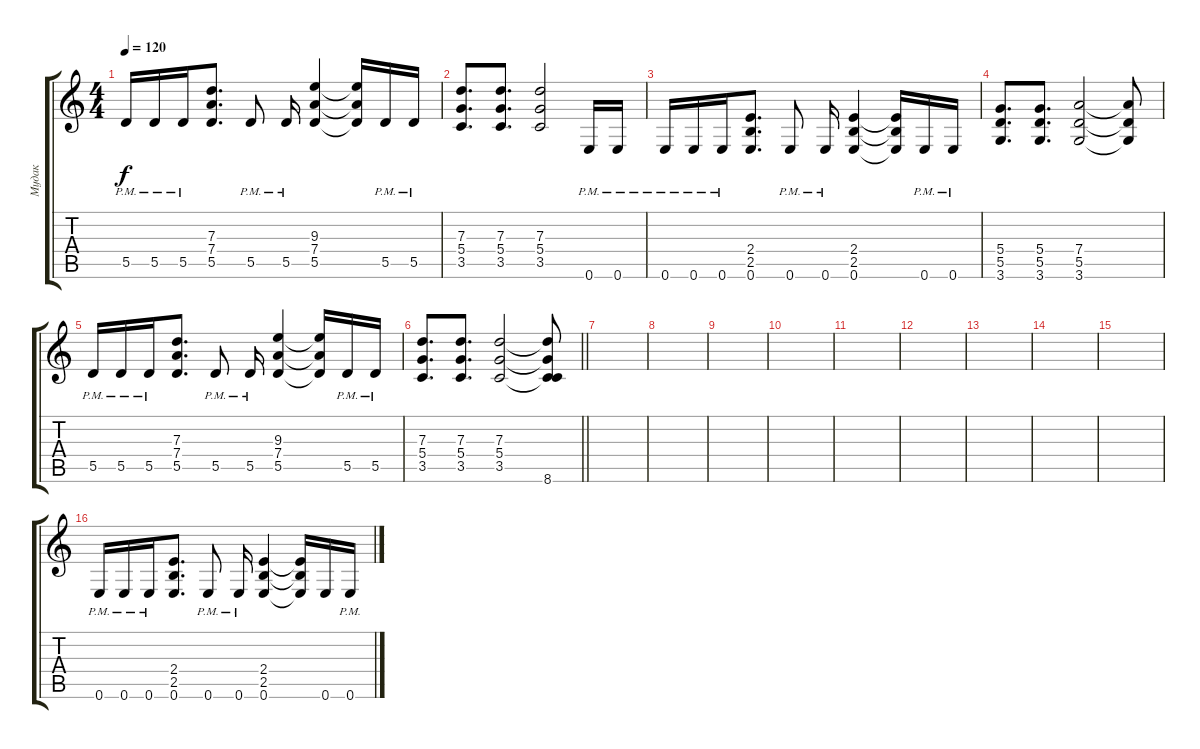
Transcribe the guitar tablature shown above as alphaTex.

\track ("Мудак" "Мудак") {instrument distortionguitar}
\staff {score tabs}
\tuning (E4 B3 G3 D3 A2 E2) {hide}
\ts (4 4)
\tempo 120
\clef g2
\ks c
5.5{pm}.16{dy f} 5.5{pm}.16 5.5{pm}.16 (7.3 7.4 5.5).8{d} 5.5{pm}.8 5.5{pm}.16 (9.3 7.4 5.5).4 (9.3{t} 7.4{t} 5.5{t}).16 5.5{pm}.16 5.5{pm}.16 |
(7.3 5.4 3.5).8{d} (7.3 5.4 3.5).8{d} (7.3 5.4 3.5).2 0.6{pm}.16 0.6{pm}.16 |
0.6{pm}.16 0.6{pm}.16 0.6{pm}.16 (2.4 2.5 0.6).8{d} 0.6{pm}.8 0.6{pm}.16 (2.4 2.5 0.6).4 (2.4{t} 2.5{t} 0.6{t}).16 0.6{pm}.16 0.6{pm}.16 |
(5.4 5.5 3.6).8{d} (5.4 5.5 3.6).8{d} (7.4 5.5 3.6).2 (7.4{t} 5.5{t} 3.6{t}).8 |
5.5{pm}.16 5.5{pm}.16 5.5{pm}.16 (7.3 7.4 5.5).8{d} 5.5{pm}.8 5.5{pm}.16 (9.3 7.4 5.5).4 (9.3{t} 7.4{t} 5.5{t}).16 5.5{pm}.16 5.5{pm}.16 |
\barLineRight lightlight
(7.3 5.4 3.5).8{d} (7.3 5.4 3.5).8{d} (7.3 5.4 3.5).2 (7.3{t} 5.4{t} 3.5{t} 8.6).8 |
|
|
|
|
|
|
|
|
|
0.6{pm}.16 0.6{pm}.16 0.6{pm}.16 (2.4 2.5 0.6).8{d} 0.6{pm}.8 0.6{pm}.16 (2.4 2.5 0.6).4 (2.4{t} 2.5{t} 0.6{t}).16 0.6.16 0.6{pm}.16
